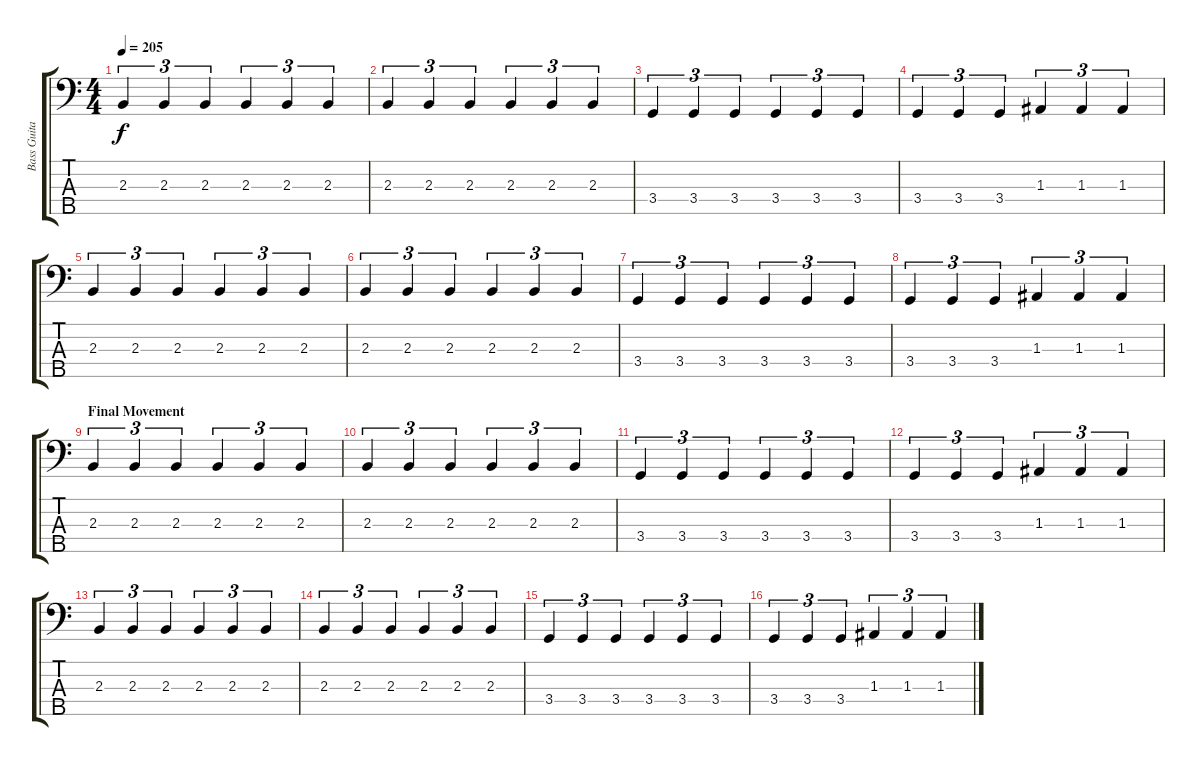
\track ("Bass Guitar" "Bass Guita") {instrument electricbasspick}
\staff {score tabs}
\tuning (G2 D2 A1 E1 B0) {hide}
\ts (4 4)
\tempo 205
\clef f4
\ks c
2.3.4{tu (3 2) dy f} 2.3.4{tu (3 2)} 2.3.4{tu (3 2)} 2.3.4{tu (3 2)} 2.3.4{tu (3 2)} 2.3.4{tu (3 2)} |
2.3.4{tu (3 2)} 2.3.4{tu (3 2)} 2.3.4{tu (3 2)} 2.3.4{tu (3 2)} 2.3.4{tu (3 2)} 2.3.4{tu (3 2)} |
3.4.4{tu (3 2)} 3.4.4{tu (3 2)} 3.4.4{tu (3 2)} 3.4.4{tu (3 2)} 3.4.4{tu (3 2)} 3.4.4{tu (3 2)} |
3.4.4{tu (3 2)} 3.4.4{tu (3 2)} 3.4.4{tu (3 2)} 1.3.4{tu (3 2)} 1.3.4{tu (3 2)} 1.3.4{tu (3 2)} |
2.3.4{tu (3 2)} 2.3.4{tu (3 2)} 2.3.4{tu (3 2)} 2.3.4{tu (3 2)} 2.3.4{tu (3 2)} 2.3.4{tu (3 2)} |
2.3.4{tu (3 2)} 2.3.4{tu (3 2)} 2.3.4{tu (3 2)} 2.3.4{tu (3 2)} 2.3.4{tu (3 2)} 2.3.4{tu (3 2)} |
3.4.4{tu (3 2)} 3.4.4{tu (3 2)} 3.4.4{tu (3 2)} 3.4.4{tu (3 2)} 3.4.4{tu (3 2)} 3.4.4{tu (3 2)} |
3.4.4{tu (3 2)} 3.4.4{tu (3 2)} 3.4.4{tu (3 2)} 1.3.4{tu (3 2)} 1.3.4{tu (3 2)} 1.3.4{tu (3 2)} |
\section ("" "Final Movement")
2.3.4{tu (3 2)} 2.3.4{tu (3 2)} 2.3.4{tu (3 2)} 2.3.4{tu (3 2)} 2.3.4{tu (3 2)} 2.3.4{tu (3 2)} |
2.3.4{tu (3 2)} 2.3.4{tu (3 2)} 2.3.4{tu (3 2)} 2.3.4{tu (3 2)} 2.3.4{tu (3 2)} 2.3.4{tu (3 2)} |
3.4.4{tu (3 2)} 3.4.4{tu (3 2)} 3.4.4{tu (3 2)} 3.4.4{tu (3 2)} 3.4.4{tu (3 2)} 3.4.4{tu (3 2)} |
3.4.4{tu (3 2)} 3.4.4{tu (3 2)} 3.4.4{tu (3 2)} 1.3.4{tu (3 2)} 1.3.4{tu (3 2)} 1.3.4{tu (3 2)} |
2.3.4{tu (3 2)} 2.3.4{tu (3 2)} 2.3.4{tu (3 2)} 2.3.4{tu (3 2)} 2.3.4{tu (3 2)} 2.3.4{tu (3 2)} |
2.3.4{tu (3 2)} 2.3.4{tu (3 2)} 2.3.4{tu (3 2)} 2.3.4{tu (3 2)} 2.3.4{tu (3 2)} 2.3.4{tu (3 2)} |
3.4.4{tu (3 2)} 3.4.4{tu (3 2)} 3.4.4{tu (3 2)} 3.4.4{tu (3 2)} 3.4.4{tu (3 2)} 3.4.4{tu (3 2)} |
3.4.4{tu (3 2)} 3.4.4{tu (3 2)} 3.4.4{tu (3 2)} 1.3.4{tu (3 2)} 1.3.4{tu (3 2)} 1.3.4{tu (3 2)}
